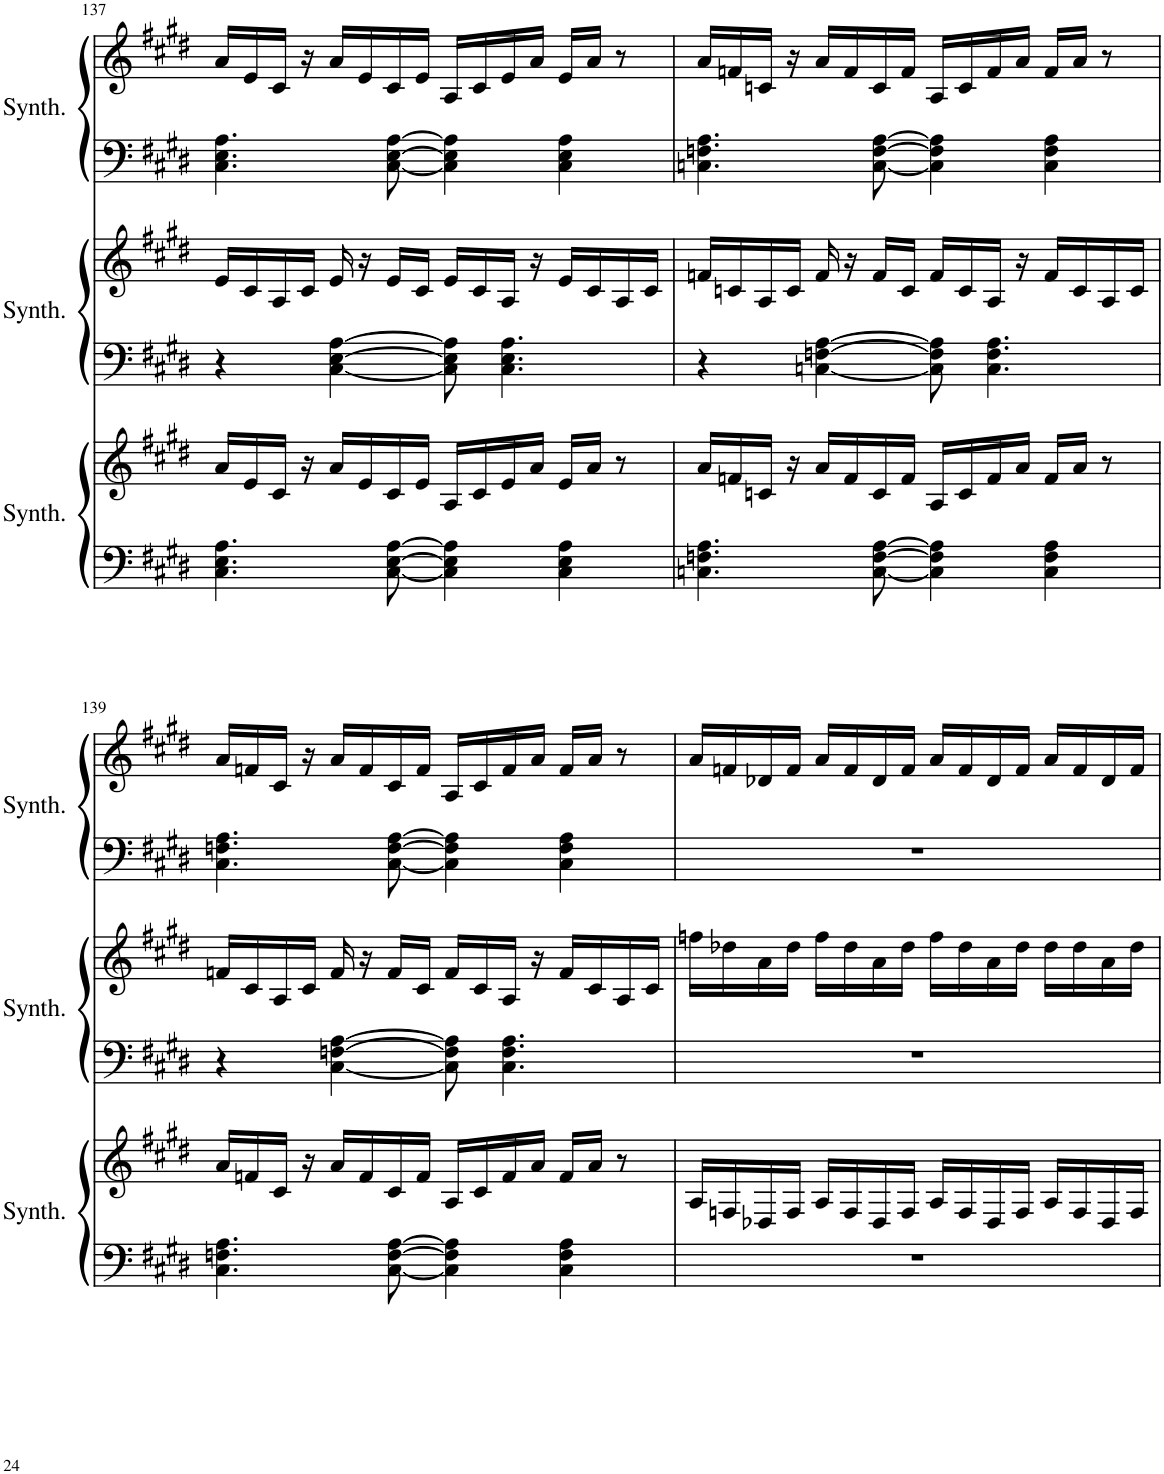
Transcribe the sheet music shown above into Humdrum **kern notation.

**kern	**kern	**kern	**kern	**kern	**kern
*part3	*part3	*part2	*part2	*part1	*part1
*staff6	*staff5	*staff4	*staff3	*staff2	*staff1
*I"Square Synthesizer	*	*I"Square Synthesizer	*	*I"Square Synthesizer	*
*I'Synth.	*	*I'Synth.	*	*I'Synth.	*
!!LO:PB:g=z
*clefF4	*clefG2	*clefF4	*clefG2	*clefF4	*clefG2
*k[f#c#g#d#]	*k[f#c#g#d#]	*k[f#c#g#d#]	*k[f#c#g#d#]	*k[f#c#g#d#]	*k[f#c#g#d#]
*M4/4	*M4/4	*M4/4	*M4/4	*M4/4	*M4/4
=137	=137	=137	=137	=137	=137
4.C#\ 4.E\ 4.A\	16a/LL	4r	16e/LL	4.C#\ 4.E\ 4.A\	16a/LL
.	16e/	.	16c#/	.	16e/
.	16c#/JJ	.	16A/	.	16c#/JJ
.	16r	.	16c#/JJ	.	16r
.	16a/LL	[4C#\ [4E\ [4A\	16e/	.	16a/LL
.	16e/	.	16r	.	16e/
[8C#\ [8E\ [8A\	16c#/	.	16e/LL	[8C#\ [8E\ [8A\	16c#/
.	16e/JJ	.	16c#/JJ	.	16e/JJ
4C#\] 4E\] 4A\]	16A/LL	8C#\] 8E\] 8A\]	16e/LL	4C#\] 4E\] 4A\]	16A/LL
.	16c#/	.	16c#/	.	16c#/
.	16e/	4.C#\ 4.E\ 4.A\	16A/JJ	.	16e/
.	16a/JJ	.	16r	.	16a/JJ
4C#\ 4E\ 4A\	16e/LL	.	16e/LL	4C#\ 4E\ 4A\	16e/LL
.	16a/JJ	.	16c#/	.	16a/JJ
.	8r	.	16A/	.	8r
.	.	.	16c#/JJ	.	.
=138	=138	=138	=138	=138	=138
4.Cn\ 4.Fn\ 4.A\	16a/LL	4r	16fn/LL	4.Cn\ 4.Fn\ 4.A\	16a/LL
.	16fn/	.	16cn/	.	16fn/
.	16cn/JJ	.	16A/	.	16cn/JJ
.	16r	.	16c/JJ	.	16r
.	16a/LL	[4Cn\ [4Fn\ [4A\	16f/	.	16a/LL
.	16f/	.	16r	.	16f/
[8C\ [8F\ [8A\	16c/	.	16f/LL	[8C\ [8F\ [8A\	16c/
.	16f/JJ	.	16c/JJ	.	16f/JJ
4C\] 4F\] 4A\]	16A/LL	8C\] 8F\] 8A\]	16f/LL	4C\] 4F\] 4A\]	16A/LL
.	16c/	.	16c/	.	16c/
.	16f/	4.C\ 4.F\ 4.A\	16A/JJ	.	16f/
.	16a/JJ	.	16r	.	16a/JJ
4C\ 4F\ 4A\	16f/LL	.	16f/LL	4C\ 4F\ 4A\	16f/LL
.	16a/JJ	.	16c/	.	16a/JJ
.	8r	.	16A/	.	8r
.	.	.	16c/JJ	.	.
!!LO:LB:g=z
=139	=139	=139	=139	=139	=139
4.C#\ 4.Fn\ 4.A\	16a/LL	4r	16fn/LL	4.C#\ 4.Fn\ 4.A\	16a/LL
.	16fn/	.	16c#/	.	16fn/
.	16c#/JJ	.	16A/	.	16c#/JJ
.	16r	.	16c#/JJ	.	16r
.	16a/LL	[4C#\ [4Fn\ [4A\	16f/	.	16a/LL
.	16f/	.	16r	.	16f/
[8C#\ [8F\ [8A\	16c#/	.	16f/LL	[8C#\ [8F\ [8A\	16c#/
.	16f/JJ	.	16c#/JJ	.	16f/JJ
4C#\] 4F\] 4A\]	16A/LL	8C#\] 8F\] 8A\]	16f/LL	4C#\] 4F\] 4A\]	16A/LL
.	16c#/	.	16c#/	.	16c#/
.	16f/	4.C#\ 4.F\ 4.A\	16A/JJ	.	16f/
.	16a/JJ	.	16r	.	16a/JJ
4C#\ 4F\ 4A\	16f/LL	.	16f/LL	4C#\ 4F\ 4A\	16f/LL
.	16a/JJ	.	16c#/	.	16a/JJ
.	8r	.	16A/	.	8r
.	.	.	16c#/JJ	.	.
=140	=140	=140	=140	=140	=140
1r	16A/LL	1r	16ffn\LL	1r	16a/LL
.	16Fn/	.	16dd-X\	.	16fn/
.	16D-X/	.	16a\	.	16d-X/
.	16F/JJ	.	16dd-\JJ	.	16f/JJ
.	16A/LL	.	16ff\LL	.	16a/LL
.	16F/	.	16dd-\	.	16f/
.	16D-/	.	16a\	.	16d-/
.	16F/JJ	.	16dd-\JJ	.	16f/JJ
.	16A/LL	.	16ff\LL	.	16a/LL
.	16F/	.	16dd-\	.	16f/
.	16D-/	.	16a\	.	16d-/
.	16F/JJ	.	16dd-\JJ	.	16f/JJ
.	16A/LL	.	16dd-\LL	.	16a/LL
.	16F/	.	16dd-\	.	16f/
.	16D-/	.	16a\	.	16d-/
.	16F/JJ	.	16dd-\JJ	.	16f/JJ
=	=	=	=	=	=
*-	*-	*-	*-	*-	*-
